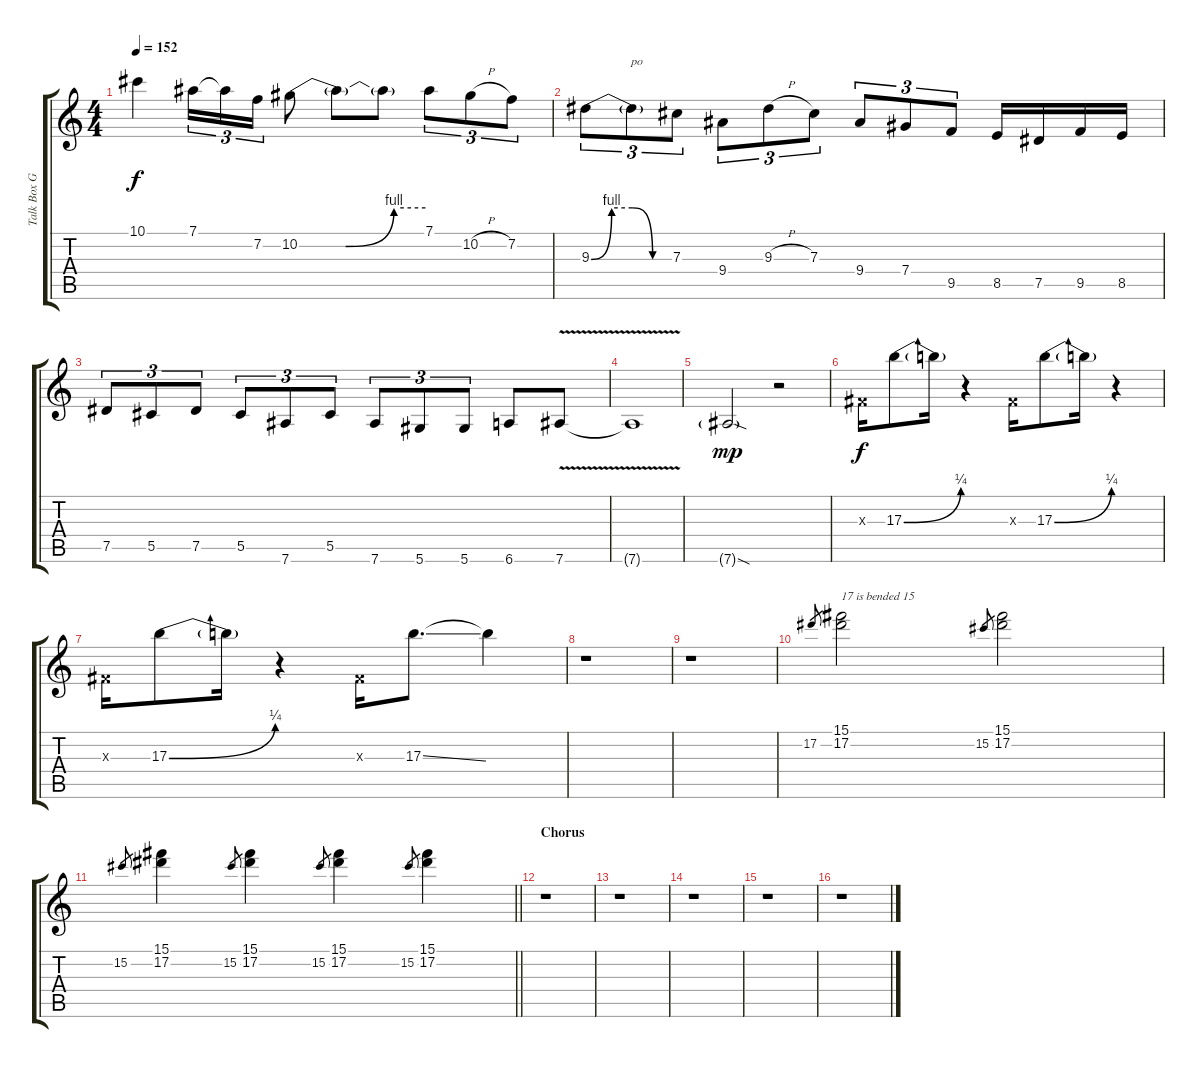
\track ("Talk Box Guitar (Slash)" "Talk Box G") {instrument overdrivenguitar}
\staff {score tabs}
\tuning (Eb4 Bb3 Gb3 Db3 Ab2 Eb2) {hide}
\ts (4 4)
\tempo 152
\clef g2
\ks c
10.1{t}.4{dy f} 7.1.16{tu (3 2)} 7.1{t}.16{tu (3 2)} 7.2.16{tu (3 2)} 10.2{be (custom 0 0 15 0 22 0 45 4 60 4)}.8 10.2{t}.8 10.2{t}.8 7.1.8{tu (3 2)} 10.2{h}.8{tu (3 2)} 7.2.8{tu (3 2)} |
9.3{be (custom 0 0 15 4 30 4 45 0 60 0)}.8{tu (3 2)} 9.3{t}.8{tu (3 2) txt "po"} 7.3.8{tu (3 2)} 9.4.8{tu (3 2)} 9.3{h}.8{tu (3 2)} 7.3.8{tu (3 2)} 9.4.8{tu (3 2)} 7.4.8{tu (3 2)} 9.5.8{tu (3 2)} 8.5.16 7.5.16 9.5.16 8.5.16 |
7.5.8{tu (3 2)} 5.5.8{tu (3 2)} 7.5.8{tu (3 2)} 5.5.8{tu (3 2)} 7.6.8{tu (3 2)} 5.5.8{tu (3 2)} 7.6.8{tu (3 2)} 5.6.8{tu (3 2)} 5.6.8{tu (3 2)} 6.6.8 7.6{v}.8 |
7.6{t}.1 |
7.6{sod g}.2{dy mp} r.2 |
0.3{x}.16{dy f} 17.3{be (bend 0 0 60 1)}.8 17.3{t}.16 r.4 0.3{x}.16 17.3{be (bend 0 0 60 1)}.8 17.3{t}.16 r.4 |
0.3{x}.16 17.3{be (bend 0 0 60 1)}.8 17.3{t}.16 r.4 0.3{x}.16 17.3{ss}.8{d} 17.3{t}.4 |
r.1 |
r.1 |
17.2.8{gr} (15.1 17.2).2{txt "17 is bended 15"} 15.2.8{gr} (15.1 17.2).2 |
\barLineRight lightlight
15.2.8{gr} (15.1 17.2).4 15.2.8{gr} (15.1 17.2).4 15.2.8{gr} (15.1 17.2).4 15.2.8{gr} (15.1 17.2).4 |
\section ("" "Chorus")
r.1 |
r.1 |
r.1 |
r.1 |
r.1
